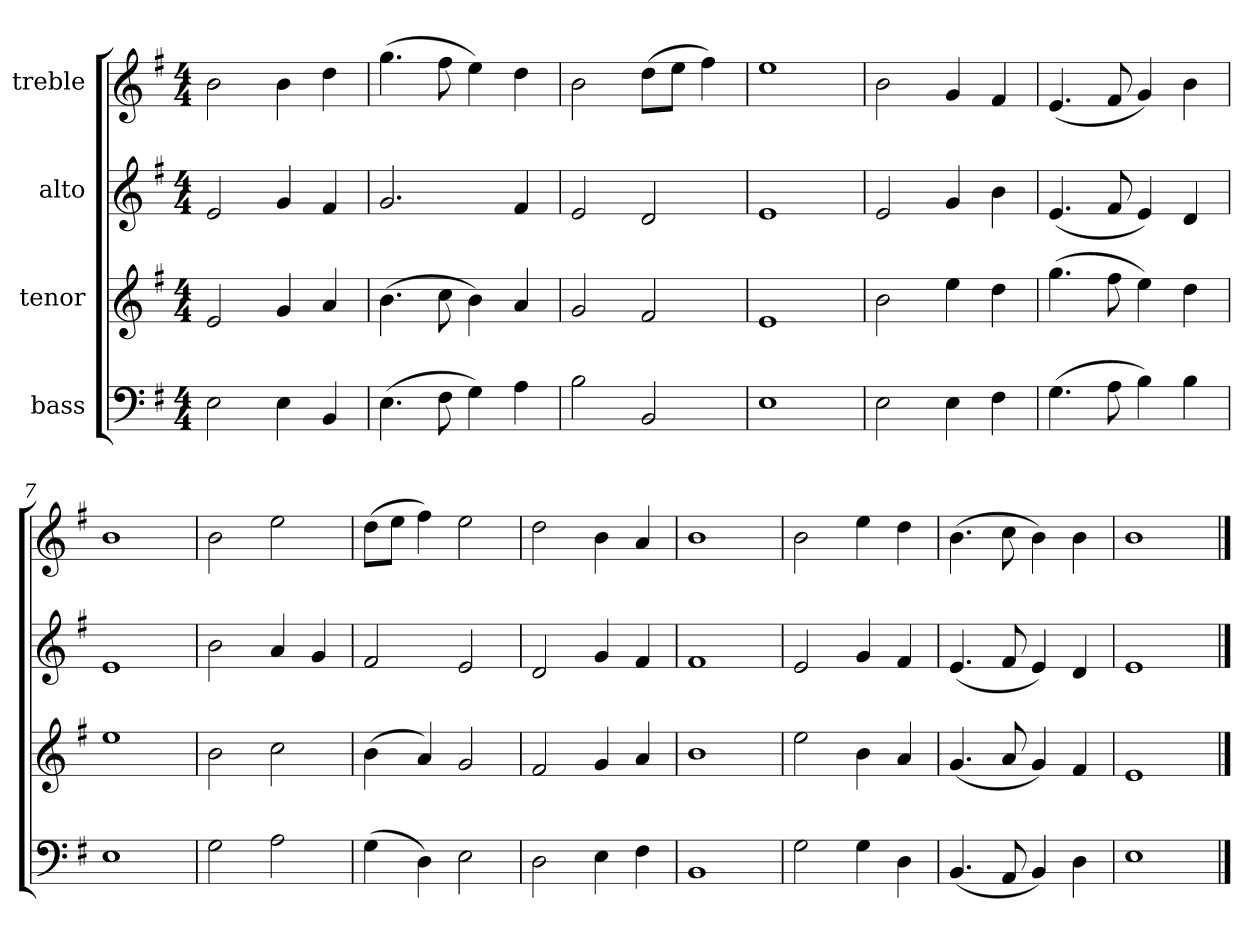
**kern	**kern	**kern	**kern
*part4	*part3	*part2	*part1
*staff4	*staff3	*staff2	*staff1
*I"bass	*I"tenor	*I"alto	*I"treble
!!LO:PB:g=z
*stria5	*stria5	*stria5	*stria5
*clefF4	*clefG2	*clefG2	*clefG2
*k[f#]	*k[f#]	*k[f#]	*k[f#]
*G:	*G:	*G:	*G:
*M4/4	*M4/4	*M4/4	*M4/4
=1	=1	=1	=1
2E\	2e/	2e/	2b\
4E\	4g/	4g/	4b\
4BB/	4a/	4f#/	4dd\
=2	=2	=2	=2
(>4.E\	(>4.b\	2.g/	(>4.gg\
8F#\	8cc\	.	8ff#\
4G\)	4b\)	.	4ee\)
4A\	4a/	4f#/	4dd\
=3	=3	=3	=3
2B\	2g/	2e/	2b\
2BB/	2f#/	2d/	(>8dd\L
.	.	.	8ee\J
.	.	.	4ff#\)
=4	=4	=4	=4
1E	1e	1e	1ee
=5	=5	=5	=5
2E\	2b\	2e/	2b\
4E\	4ee\	4g/	4g/
4F#\	4dd\	4b\	4f#/
=6	=6	=6	=6
(>4.G\	(>4.gg\	(<4.e/	(<4.e/
8A\	8ff#\	8f#/	8f#/
4B\)	4ee\)	4e/)	4g/)
4B\	4dd\	4d/	4b\
=7	=7	=7	=7
1E	1ee	1e	1b
=8	=8	=8	=8
2G\	2b\	2b\	2b\
2A\	2cc\	4a/	2ee\
.	.	4g/	.
=9	=9	=9	=9
(>4G\	(>4b\	2f#/	(>8dd\L
.	.	.	8ee\J
4D\)	4a/)	.	4ff#\)
2E\	2g/	2e/	2ee\
!!LO:LB:g=z
=10	=10	=10	=10
2D\	2f#/	2d/	2dd\
4E\	4g/	4g/	4b\
4F#\	4a/	4f#/	4a/
=11	=11	=11	=11
1BB	1b	1f#	1b
=12	=12	=12	=12
2G\	2ee\	2e/	2b\
4G\	4b\	4g/	4ee\
4D\	4a/	4f#/	4dd\
=13	=13	=13	=13
(<4.BB/	(>4.g/	(<4.e/	(>4.b\
8AA/	8a/	8f#/	8cc\
4BB/)	4g/)	4e/)	4b\)
4D\	4f#/	4d/	4b\
=14	=14	=14	=14
1E	1e	1e	1b
==	==	==	==
*-	*-	*-	*-
